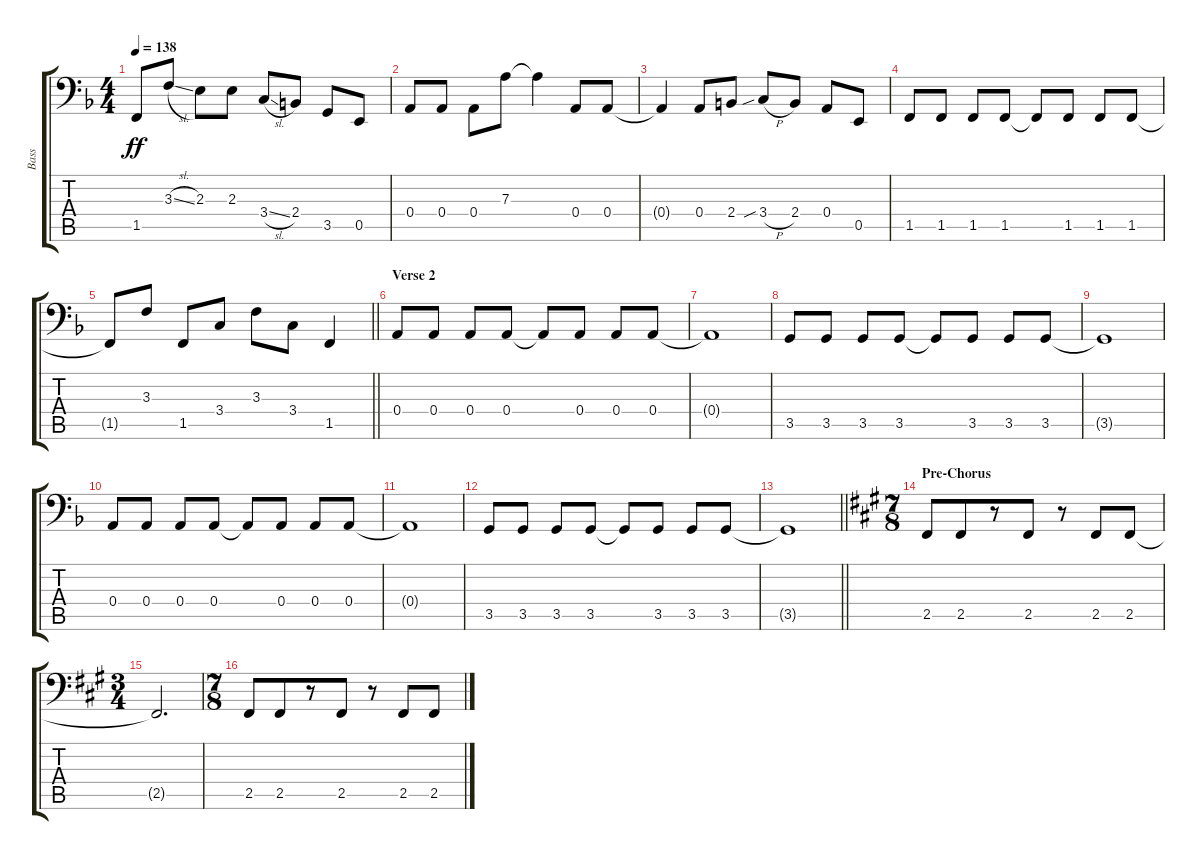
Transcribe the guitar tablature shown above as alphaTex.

\track ("Bass" "Bass") {instrument fretlessbass}
\staff {score tabs}
\tuning (C3 G2 D2 A1 E1 B0) {hide}
\ts (4 4)
\tempo 138
\clef f4
\ks f
1.5{t}.8{dy ff} 3.3{sl}.8 2.3.8 2.3.8 3.4{sl}.8 2.4.8 3.5.8 0.5.8 |
0.4.8 0.4.8 0.4.8 7.3.8 7.3{t}.4 0.4.8 0.4.8 |
0.4{t}.4 0.4.8 2.4.8 3.4{sib h}.8 2.4.8 0.4.8 0.5.8 |
1.5.8 1.5.8 1.5.8 1.5.8 1.5{t}.8 1.5.8 1.5.8 1.5.8 |
\barLineRight lightlight
1.5{t}.8 3.3.8 1.5.8 3.4.8 3.3.8 3.4.8 1.5.4 |
\section ("" "Verse 2")
0.4.8 0.4.8 0.4.8 0.4.8 0.4{t}.8 0.4.8 0.4.8 0.4.8 |
0.4{t}.1 |
3.5.8 3.5.8 3.5.8 3.5.8 3.5{t}.8 3.5.8 3.5.8 3.5.8 |
3.5{t}.1 |
0.4.8 0.4.8 0.4.8 0.4.8 0.4{t}.8 0.4.8 0.4.8 0.4.8 |
0.4{t}.1 |
3.5.8 3.5.8 3.5.8 3.5.8 3.5{t}.8 3.5.8 3.5.8 3.5.8 |
\barLineRight lightlight
3.5{t}.1 |
\ts (7 8)
\section ("" "Pre-Chorus")
\ks a
2.5.8 2.5.8 r.8 2.5.8 r.8 2.5.8 2.5.8 |
\ts (3 4)
2.5{t}.2{d} |
\ts (7 8)
2.5.8 2.5.8 r.8 2.5.8 r.8 2.5.8 2.5.8
